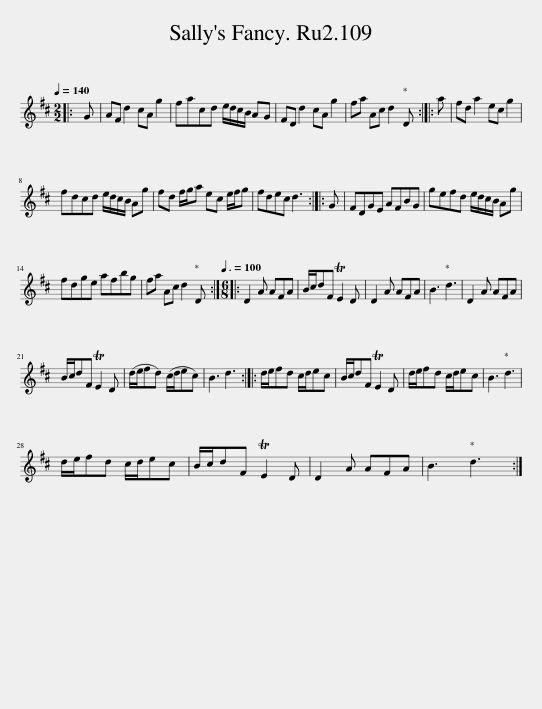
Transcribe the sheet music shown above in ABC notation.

X:1
L:1/8
Q:1/4=140
M:2/2
I:linebreak $
K:D
V:1 treble
V:1
|: G | AF d2 cA g2 | facd e/d/c/B/ AG | FD d2 cA g2 | fa Ac d2 D :: %5
 a | fd a2 ec g2 |$ fdcd e/d/c/B/ Ag | fd f/g/a ec e/f/g | fdec d3 :: %10
 G | FDGE AFBG | gefd e/d/c/B/ Ag |$ fdge afbg | fa Ac d2 D :: %15
[M:6/8][Q:3/8=100] D2 A AFA | B/c/dF TE2 D | D2 A AFA | B3 d3 | D2 A AFA |$ %20
 B/c/dF TE2 D | (d/e/fd) (c/d/ec) | B3 d3 :: d/e/fd c/d/ec | B/c/dF TE2 D | %25
 d/e/fd c/d/ec | B3 d3 |$ d/e/fd c/d/ec | B/c/dF TE2 D | D2 A AFA | %30
 B3 d3 :| %31
